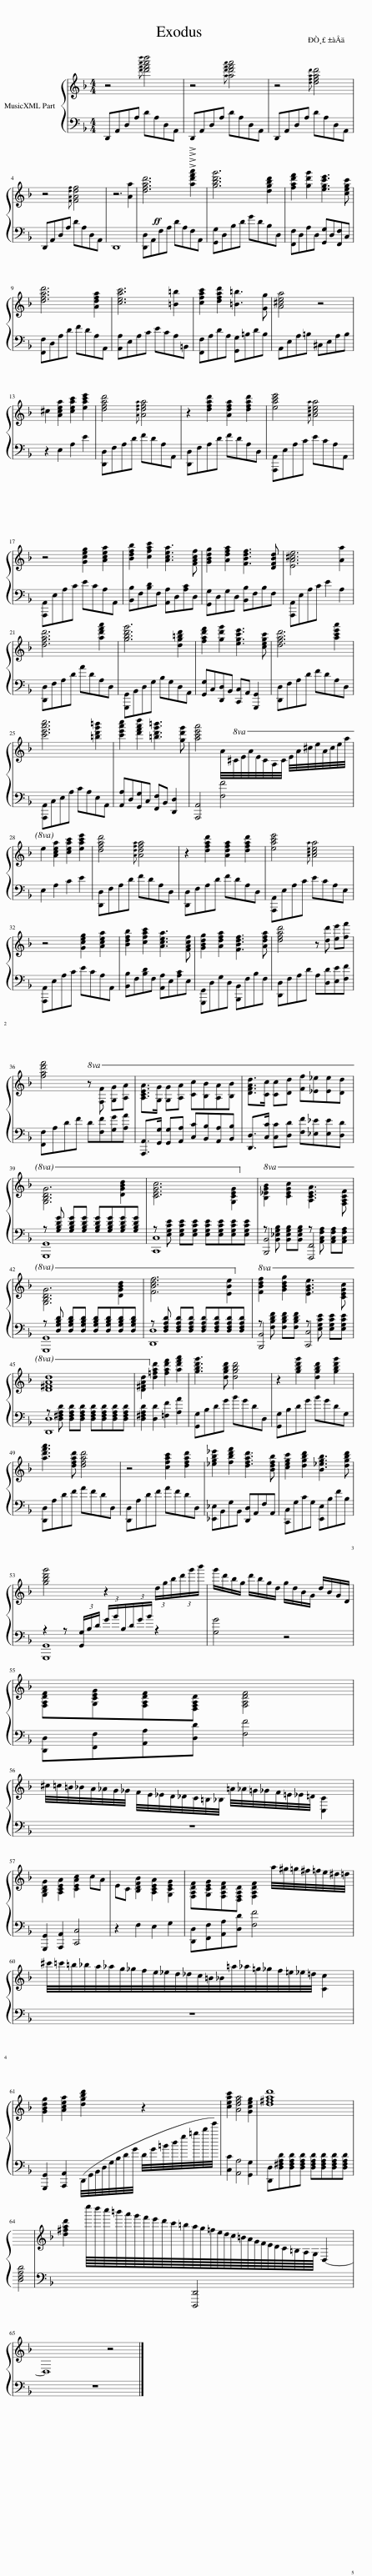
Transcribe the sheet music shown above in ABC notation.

X:1
%%score { 1 | ( 2 3 ) }
L:1/8
M:4/4
I:linebreak $
K:F
V:1 treble
V:2 bass
V:3 bass
V:1
 z4{[d'f'a'd'']} [d'f'a'd'']4 | z4{[ad'f'a']} [ad'f'a']4 | z4{[dfad']} [dfad']4 |$ z4{[FAdf]} [FAdf]4 | z6!ff! [Aa]2 | %5
 [dfad']6 !>![ad'f'a']2 | [gbd'g']6 [dgbd']2 | [fad'f']2 [gd'g']2 [egc'e']3 [cegc'] |$ [dfad']6 [Adfa]2 | [ceac']6 [=B=b]2 | %10
 [cfac']2 [dfad']2 [=B=b]3 [Gg] | [A^cea]4 z4 |$ ^c2 [Acea]2 [ceac']2 [eac'e']2 | [dfad']4{[Adfa]} [Adfa]4 | z2 [dfad']2 [Adfa]2 [dfad']2 | %15
 [eac'e']4{[Acea]} [Acea]4 |$ z4 [Gceg]2 [Acea]2 | [Bdfb]2 [cfac']2 [Acea]3 [FAcf] | [GBdg]2 [Adfa]2 [FBdf]3 [DFBd] | [EA^ce]6 [Aa]2 |$ %20
 [dfad']6 [ad'f'a']2 | [gbd'g']6 [dg=bd']2 | [fad'f']2 [gd'g']2 [egc'e']3 [cegc'] | [dfad']6 [ac'e'a']2 |$ [c'e'a'c'']6 [=bd'g'=b']2 | %25
 [c'e'a'c'']2 [d'f'a'd'']2 [=bd'g'=b']3 [gd'g'] | [ac'e'a']4 A/4!8va(!^c/4e/4a/4e/4c/4A/4c/4 e/4a/4^c'/4e'/4a/4c'/4e'/4a'/4 |$ e'2!8va)! [Acea]2 [ceac']2 [eac'e']2 | [dfad']4{[Adfa]} [Adfa]4 | z2 [dfad']2 [Adfa]2 [dfad']2 | %30
 [eac'e']4{[Acea]} [Acea]4 |$ z4 [Gceg]2 [Acea]2 | [Bdfb]2 [cfac']2 [Acea]3 [FAcf] | [GBdg]2 [Adfa]2 [FBdf]3 [Adfa] | [dfad']4 z [dd'] [ee'][ff'] |$ %35
 [fad'f']4!8va(! z [Ff] [Gg][Aa] | [Acea]>[Gg] [Gg][Aa] [cc'][Bb][Aa][Bb] | [dfad']>[cc'] [cc'][dd'] [ff'][_e_e'][ee'][dd'] |$ [GBdg]6 [dgbd']2 | [cegc']6 [Gceg]2!8va)! | %40
!8va(! [B_egb]2 [cegc']2 [Acea]3 [FAcf] |$ [GBdg]6 [dgbd']2 | [fbd'f']6 [ebe']2!8va)! |!8va(! [fbd'f']2 [gbd'g']2 [egbe']3 [cegc'] |$ [d^fad']8 | %45
 [d^fad']2!8va)! [d=fad']2 [fad'f']2 [ad'f'a']2 | [gbd'g']3 [dgbd'] [dgbd']4 | z2 [gbd'g']2 [dgbd']2 [gbd'g']2 |$ [ad'f'a']3 [dfad'] [dfad']4 | z4 [cfac']2 [dfad']2 | %50
 [_egb_e']2 [fbd'f']2 [dfad']3 [Bdfb] | [cegc']2 [dgbd']2 [B_egb]3 [dgbd'] |$ [gbd'g']4 z2 (3d/g/b/(3d'/g'/b'/ | g'/d'/b/g/ d'/b/g/d/ g/d/B/G/ d/B/G/D/ |$ [F,A,DF][G,CEG][F,A,DF][D,F,A,D] [F,A,DF]4 |$ %55
 ^c/4=c/4=B/4_B/4A/4_A/4G/4_G/4 F/4E/4_E/4D/4_D/4C/4=B,/4_B,/4 =A/4_A/4=G/4_G/4F/4=E/4_E/4=D/4 [C,C]2 |$ [G,B,DG]2 [A,CEA]2 [CEAc]2 cA | EC [B,DFB]2 [A,CEA]2 [G,CEG]2 | [F,A,DF][G,CEG][F,A,DF][D,F,A,D] [F,A,DF]2 a/4^g/4=g/4^f/4=f/4e/4^d/4=d/4 |$ ^c'/4=c'/4=b/4_b/4a/4_a/4g/4_g/4f/4e/4_e/4d/4_d/4c/4=B/4_B/4=a/4_a/4=g/4_g/4f/4=e/4_e/4=d/4 [Cc]2 |$ %60
 [GBdg]2 [Acea]2 [dgbd']2 z2 | [ceac']2 [Adfa]4 [Gceg]2 | [d^fad']8 |$ [d^fad']2 e''/8d''/8c''/8=b'/8a'/8g'/8f'/8e'/8d'/8c'/8=b/8a/8g/8=f/8e/8d/8c/8=B/8A/8G/8F/8E/8D/8C/8=B,/8A,/8G,/8 D,2- x/8 x5/8 |$ D,8 z4 x4 |] %65
V:2
 D,,A,,D,A, DA,D,A,, | D,,A,,D,A, DA,D,A,, | D,,A,,D,A, DA,D,A,, |$ D,,A,,D,A, DA,D,A,, | D,,8 | %5
 [D,,D,]A,,F,A, DA,F,A,, | [G,,G,]D,B,D GDB,D, | [F,,F,]D,A,D, [G,,G,]D,[F,,F,]C, |$ [F,,F,]D,A,D FDA,A,, | [A,,A,]E,A,C ECA,=B,, | %10
 [F,,F,]A,DA, [G,,G,]=B,DB, | A,,E,A,=B, ^C,E,A,B, |$ z2 E,2 A,2 E2 | [D,,D,]F,A,D FDA,A,, | [D,,D,]F,A,D FDA,D, | %15
 [A,,,A,,]E,A,C ECA,A,, |$ [A,,,A,,]E,A,C ECA,A,, | [B,,B,]F,[B,D]F, [A,,A,]D,[A,C]D, | [G,,G,]D,G,D, [B,,B,]F,B,F, | [A,,,A,,]E,A,C E2 A,2 |$ %20
 [D,,D,]F,A,D ADA,D, | [G,,,G,,]B,,D,G, B,G,D,A,, | [G,,G,]C,[D,,D,]B,, [C,,C,]A,, [G,,,G,,]2 | [D,,D,]F,A,D FDA,D, |$ [A,,,A,,]C,E,A, CA,E,A,, | %25
 [A,,A,]D,[G,,G,]C, [F,,F,]B,, [D,,D,]2 | [A,,,A,,]4 [F,F]4 |$ E,2 A,2 C2 E2 | [D,,D,]F,A,D FDA,D, | [D,,D,]F,A,D FDA,D, | %30
 [A,,,A,,]E,A,C ECA,E, |$ [A,,,A,,]E,A,C ECA,A,, | [B,,B,]F,[B,D]F, [A,,A,]E,[A,C]E, | [G,,,G,,]D,G,D, [B,,,B,,]F,B,F, | [D,,D,]F,A,D A,[D,D][E,E][F,F] |$ %35
 [F,,F,]A,DF D[F,F][G,G][A,A] | [A,,,A,,]>[G,,G,] [G,,G,][A,,A,] [C,C][B,,B,][A,,A,][B,,B,] | [D,,D,]>[C,C] [C,C][D,D] [F,F][_E,_E][E,E][D,D] |$ z [G,B,DG] [G,B,DG][G,B,DG] [G,B,DG][G,B,DG][G,B,DG][G,B,DG] | z [E,G,CE] [E,G,CE][E,G,CE] [E,G,CE][E,G,CE][E,G,CE][E,G,CE] | %40
 z [B,,_E,G,B,] [B,,E,G,B,][B,,E,G,B,] z [A,,C,F,A,] [A,,C,F,A,][A,,C,F,A,] |$ z [D,G,B,D] [D,G,B,D][D,G,B,D] [D,G,B,D][D,G,B,D][D,G,B,D][D,G,B,D] | z [D,F,A,D] [D,F,A,D][D,F,A,D] [D,F,A,D][D,F,A,D][D,F,A,D][D,F,A,D] | z [F,B,DF] [F,B,DF][F,B,DF] z [E,G,CE] [E,G,CE][E,G,CE] |$ z [D,^F,A,D] [D,F,A,D][D,F,A,D] [D,F,A,D][D,F,A,D][D,F,A,D][D,F,A,D] | %45
 [D,^F,A,D]2 [D,D]2 [=F,F]2 [A,A]2 | [G,,G,]B,DG BGDD, | [G,,G,]B,DG BGDG, |$ [D,,D,]A,DF AFDD, | [D,,D,]A,DF AFDD, | %50
 [_E,,_E,]B,,G,B,, [D,,D,]A,,F,A,, | [C,,C,]G,CG, [E,,E,]B,FB, |$ z2 z (3[G,,G,]/B,/D/ (3G/B/B,/(3D/G/B/ z2 | [G,G]4 z4 |$ [D,,D,][F,,F,][A,,A,][D,D] [F,F]4 |$ %55
 z8 |$ [G,,,G,,]2 [A,,,A,,]2 [C,,C,]4 | z2 F,2 E,2 G,2 | [D,,D,][F,,F,][A,,A,][D,D] [F,F]4 |$ z8 |$ %60
 [G,,,G,,]2 [A,,,A,,]2 (D,,/4G,,/4B,,/4D,/4G,/4B,/4D/4G/4 D/4G/4=B/4d/4g/4=b/4d'/4g'/4) | [C,C]2 [A,,A,]4 [G,,G,]2 | [D,,D,][D,^F,A,D][D,F,A,D][D,F,A,D] [D,F,A,D][D,F,A,D][D,F,A,D][D,F,A,D] |$ [D,F,A,D]4 [D,,,D,,]4 x/8 |$ x4 z12 |] %65
V:3
 x8 | x8 | x8 |$ x8 | x8 | %5
 x8 | x8 | x8 |$ x8 | x8 | %10
 x8 | x8 |$ x8 | x8 | x8 | %15
 x8 |$ x8 | x8 | x8 | x8 |$ %20
 x8 | x8 | x8 | x8 |$ x8 | %25
 x8 | x8 |$ x8 | x8 | x8 | %30
 x8 |$ x8 | x8 | x8 | x8 |$ %35
 x8 | x8 | x8 |$ [G,,,G,,]8 | [C,,C,]8 | %40
 [B,,,B,,]4 [F,,,F,,]4 |$ [G,,,G,,]8 | [D,,D,]8 | [B,,,B,,]4 [C,,C,]4 |$ [D,,D,]8 | %45
 x8 | x8 | x8 |$ x8 | x8 | %50
 x8 | x8 |$ [G,,,G,,]8 | x8 |$ x8 |$ %55
 x8 |$ x8 | x8 | x8 |$ x8 |$ %60
 x8 | x8 | x8 |$ x65/8 |$ x16 |] %65
